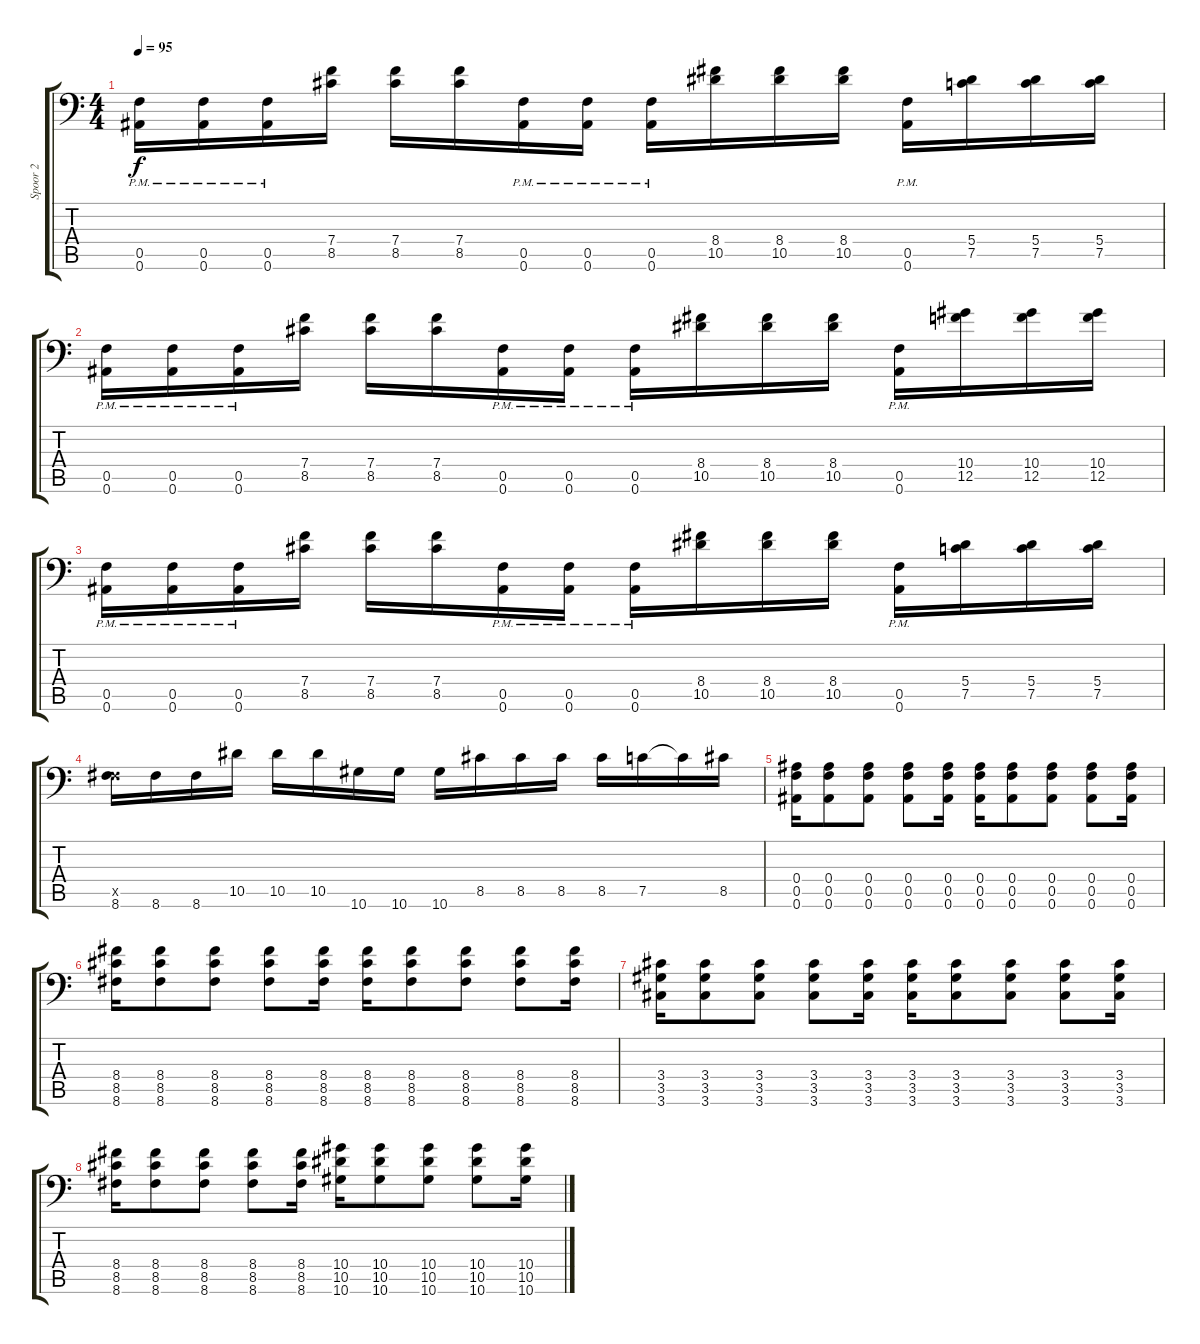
\track ("Spoor 2" "Spoor 2") {instrument distortionguitar}
\staff {score tabs}
\tuning (C4 G3 Eb3 Bb2 F2 Bb1) {hide}
\ts (4 4)
\tempo 95
\clef f4
\ks c
(0.5{pm} 0.6{pm}).16{dy f} (0.5{pm} 0.6{pm}).16 (0.5{pm} 0.6{pm}).16 (7.4 8.5).16 (7.4 8.5).16 (7.4 8.5).16 (0.5{pm} 0.6{pm}).16 (0.5{pm} 0.6{pm}).16 (0.5{pm} 0.6{pm}).16 (8.4 10.5).16 (8.4 10.5).16 (8.4 10.5).16 (0.5{pm} 0.6{pm}).16 (5.4 7.5).16 (5.4 7.5).16 (5.4 7.5).16 |
(0.5{pm} 0.6{pm}).16 (0.5{pm} 0.6{pm}).16 (0.5{pm} 0.6{pm}).16 (7.4 8.5).16 (7.4 8.5).16 (7.4 8.5).16 (0.5{pm} 0.6{pm}).16 (0.5{pm} 0.6{pm}).16 (0.5{pm} 0.6{pm}).16 (8.4 10.5).16 (8.4 10.5).16 (8.4 10.5).16 (0.5{pm} 0.6{pm}).16 (10.4 12.5).16 (10.4 12.5).16 (10.4 12.5).16 |
(0.5{pm} 0.6{pm}).16 (0.5{pm} 0.6{pm}).16 (0.5{pm} 0.6{pm}).16 (7.4 8.5).16 (7.4 8.5).16 (7.4 8.5).16 (0.5{pm} 0.6{pm}).16 (0.5{pm} 0.6{pm}).16 (0.5{pm} 0.6{pm}).16 (8.4 10.5).16 (8.4 10.5).16 (8.4 10.5).16 (0.5{pm} 0.6{pm}).16 (5.4 7.5).16 (5.4 7.5).16 (5.4 7.5).16 |
(0.5{x} 8.6).16 8.6.16 8.6.16 10.5.16 10.5.16 10.5.16 10.6.16 10.6.16 10.6.16 8.5.16 8.5.16 8.5.16 8.5.16 7.5.16 7.5{t}.16 8.5.16 |
(0.4 0.5 0.6).16 (0.4 0.5 0.6).8 (0.4 0.5 0.6).8 (0.4 0.5 0.6).8 (0.4 0.5 0.6).16 (0.4 0.5 0.6).16 (0.4 0.5 0.6).8 (0.4 0.5 0.6).8 (0.4 0.5 0.6).8 (0.4 0.5 0.6).16 |
(8.4 8.5 8.6).16 (8.4 8.5 8.6).8 (8.4 8.5 8.6).8 (8.4 8.5 8.6).8 (8.4 8.5 8.6).16 (8.4 8.5 8.6).16 (8.4 8.5 8.6).8 (8.4 8.5 8.6).8 (8.4 8.5 8.6).8 (8.4 8.5 8.6).16 |
(3.4 3.5 3.6).16 (3.4 3.5 3.6).8 (3.4 3.5 3.6).8 (3.4 3.5 3.6).8 (3.4 3.5 3.6).16 (3.4 3.5 3.6).16 (3.4 3.5 3.6).8 (3.4 3.5 3.6).8 (3.4 3.5 3.6).8 (3.4 3.5 3.6).16 |
(8.4 8.5 8.6).16 (8.4 8.5 8.6).8 (8.4 8.5 8.6).8 (8.4 8.5 8.6).8 (8.4 8.5 8.6).16 (10.4 10.5 10.6).16 (10.4 10.5 10.6).8 (10.4 10.5 10.6).8 (10.4 10.5 10.6).8 (10.4 10.5 10.6).16
